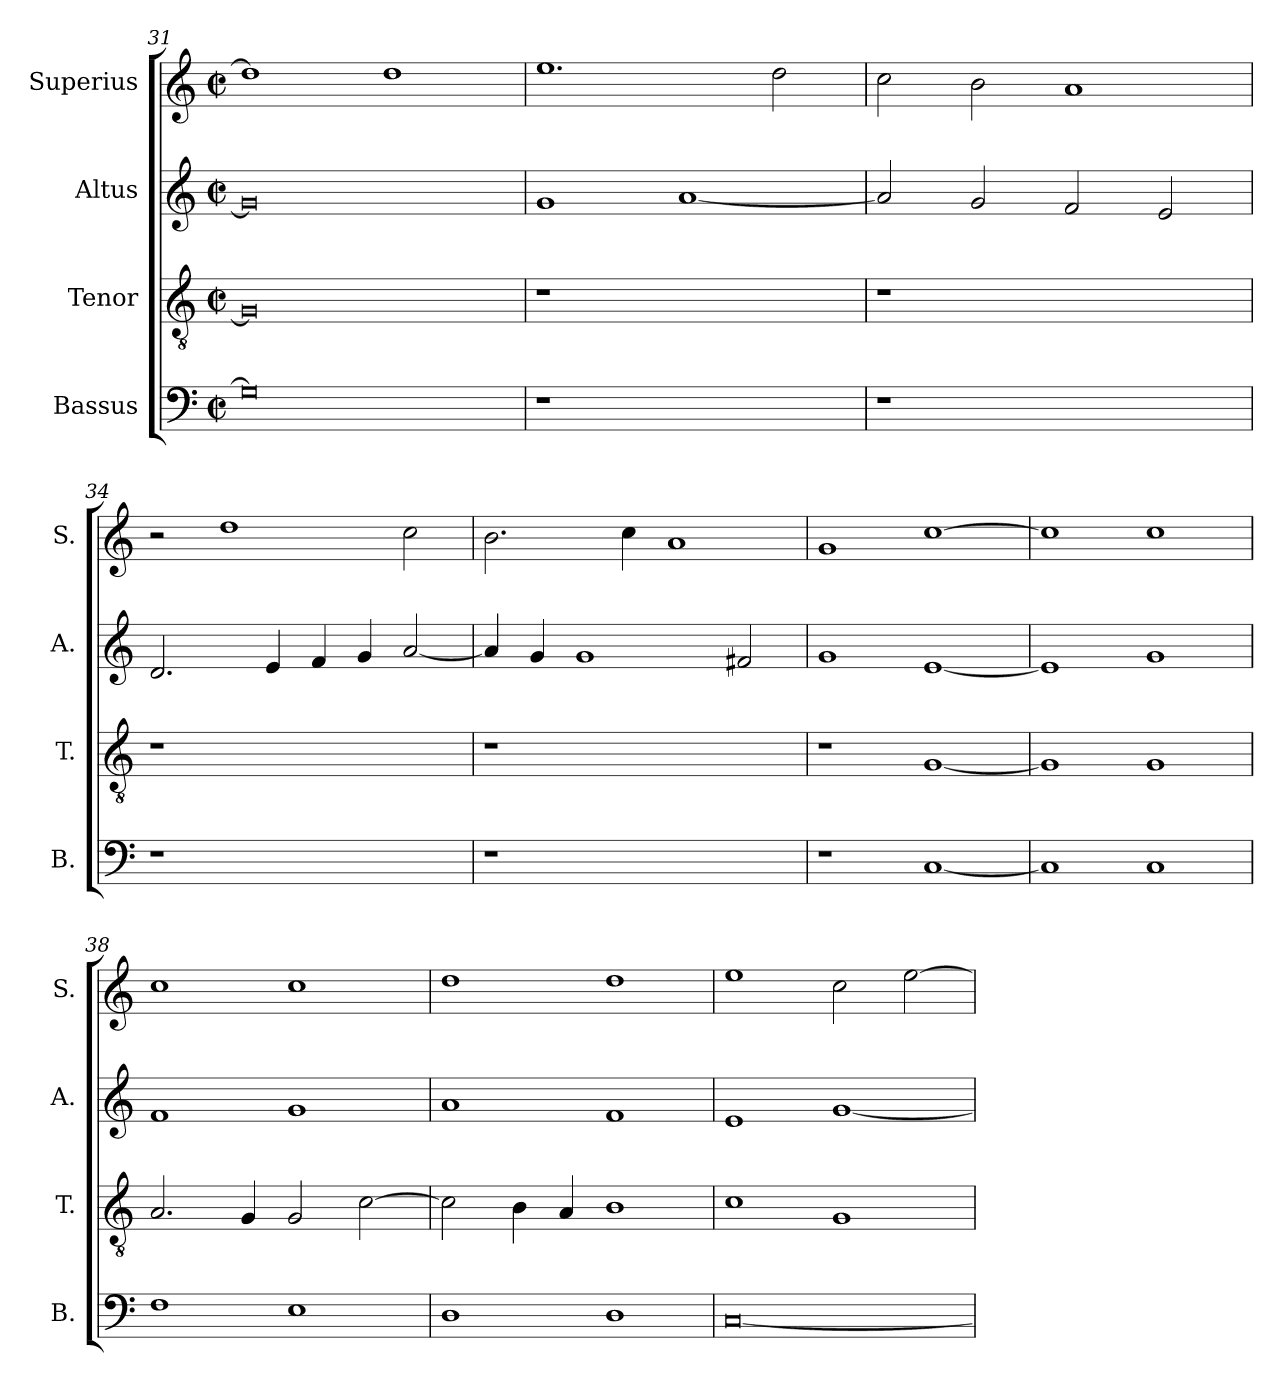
**kern	**kern	**kern	**kern
*part4	*part3	*part2	*part1
*staff4	*staff3	*staff2	*staff1
*I"Bassus	*I"Tenor	*I"Altus	*I"Superius
*I'B.	*I'T.	*I'A.	*I'S.
*clefF4	*clefGv2	*clefG2	*clefG2
*	*ITrd7c12	*	*
*k[]	*k[]	*k[]	*k[]
*C:	*C:	*C:	*C:
*M2/2	*M2/2	*M2/2	*M2/2
*met(c|)	*met(c|)	*met(c|)	*met(c|)
=31	=31	=31	=31
0Gi]	0GGi]	0gi]	1ddi]
.	.	.	1ddi
=32	=32	=32	=32
!LO:N:vis=1	!LO:N:vis=1	!	!
1r	1r	1gi	1.eei
1ryy	1ryy	[<1ai	.
.	.	.	2ddi\
=33	=33	=33	=33
!LO:N:vis=1	!LO:N:vis=1	!	!
1r	1r	2ai/]	2cci\
.	.	2gi/	2bi\
1ryy	1ryy	2fi/	1ai
.	.	2ei/	.
!!LO:PB:g=z
=34	=34	=34	=34
!LO:N:vis=1	!LO:N:vis=1	!	!
1r	1r	2.di/	2r
.	.	.	1ddi
.	.	4ei/	.
1ryy	1ryy	4fi/	.
.	.	4gi/	.
.	.	[<2ai/	2cci\
=35	=35	=35	=35
!LO:N:vis=1	!LO:N:vis=1	!	!
1r	1r	4ai/]	2.bi\
.	.	4gi/	.
.	.	1gi	.
.	.	.	4cci\
1ryy	1ryy	.	1ai
.	.	2f#Xi/	.
=36	=36	=36	=36
1r	1r	1gi	1gi
[<1Ci	[<1GGi	[<1ei	[>1cci
=37	=37	=37	=37
1Ci]	1GGi]	1ei]	1cci]
1Ci	1GGi	1gi	1cci
=38	=38	=38	=38
1Fi	2.AAi/	1fi	1cci
.	4GGi/	.	.
1Ei	2GGi/	1gi	1cci
.	[>2Ci\	.	.
!!LO:LB:g=z
=39	=39	=39	=39
1Di	2Ci\]	1ai	1ddi
.	4BBi\	.	.
.	4AAi/	.	.
1Di	1BBi	1fi	1ddi
=40	=40	=40	=40
[<0Ci	1Ci	1ei	1eei
.	1GGi	[<1gi	2cci\
.	.	.	[>2eei\
=	=	=	=
*-	*-	*-	*-
